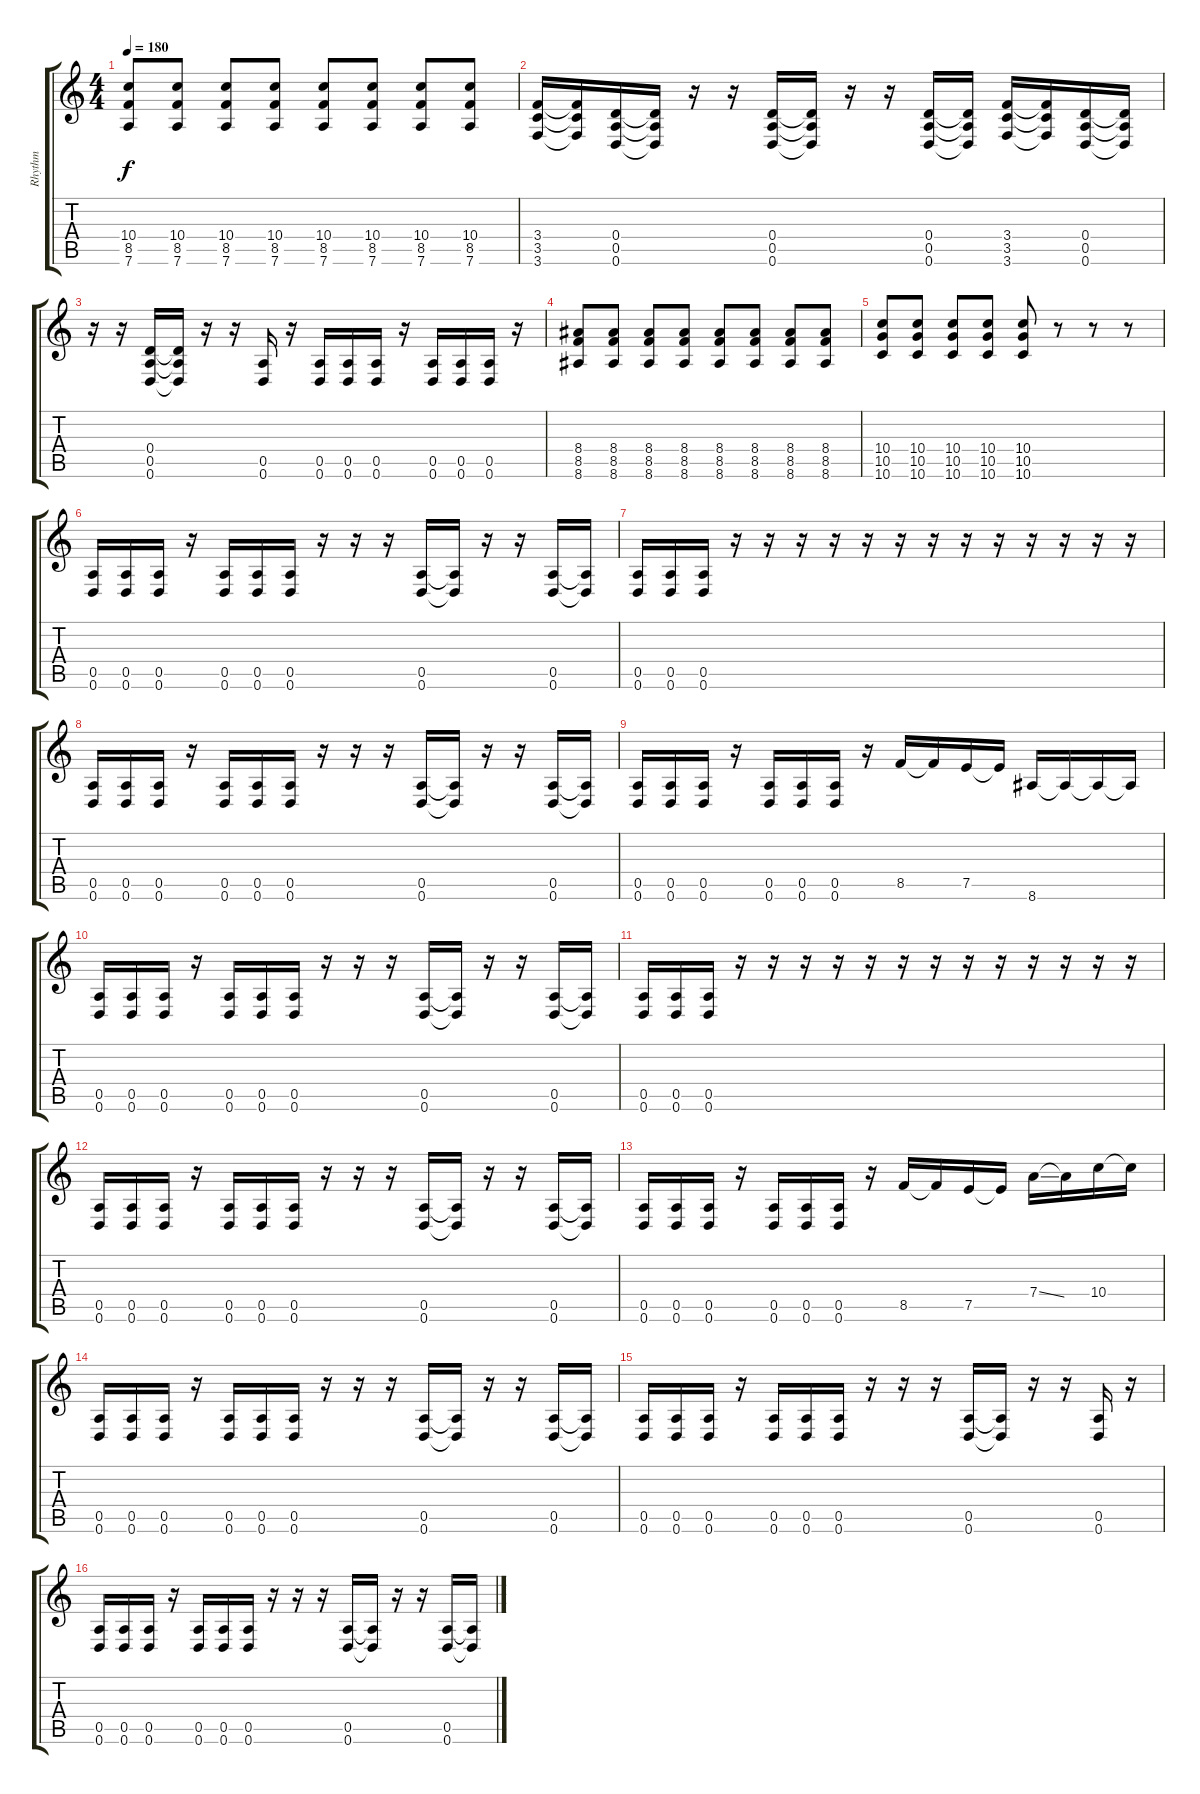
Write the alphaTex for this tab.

\track ("Rhythm" "Rhythm") {instrument distortionguitar}
\staff {score tabs}
\tuning (E4 B3 G3 D3 A2 D2) {hide}
\ts (4 4)
\tempo 180
\clef g2
\ks c
(10.4 8.5 7.6).8{dy f} (10.4 8.5 7.6).8 (10.4 8.5 7.6).8 (10.4 8.5 7.6).8 (10.4 8.5 7.6).8 (10.4 8.5 7.6).8 (10.4 8.5 7.6).8 (10.4 8.5 7.6).8 |
(3.4 3.5 3.6).16 (3.4{t} 3.5{t} 3.6{t}).16 (0.4 0.5 0.6).16 (0.4{t} 0.5{t} 0.6{t}).16 r.16 r.16 (0.4 0.5 0.6).16 (0.4{t} 0.5{t} 0.6{t}).16 r.16 r.16 (0.4 0.5 0.6).16 (0.4{t} 0.5{t} 0.6{t}).16 (3.4 3.5 3.6).16 (3.4{t} 3.5{t} 3.6{t}).16 (0.4 0.5 0.6).16 (0.4{t} 0.5{t} 0.6{t}).16 |
r.16 r.16 (0.4 0.5 0.6).16 (0.4{t} 0.5{t} 0.6{t}).16 r.16 r.16 (0.5 0.6).16 r.16 (0.5 0.6).16 (0.5 0.6).16 (0.5 0.6).16 r.16 (0.5 0.6).16 (0.5 0.6).16 (0.5 0.6).16 r.16 |
(8.4 8.5 8.6).8 (8.4 8.5 8.6).8 (8.4 8.5 8.6).8 (8.4 8.5 8.6).8 (8.4 8.5 8.6).8 (8.4 8.5 8.6).8 (8.4 8.5 8.6).8 (8.4 8.5 8.6).8 |
(10.4 10.5 10.6).8 (10.4 10.5 10.6).8 (10.4 10.5 10.6).8 (10.4 10.5 10.6).8 (10.4 10.5 10.6).8 r.8 r.8 r.8 |
(0.5 0.6).16 (0.5 0.6).16 (0.5 0.6).16 r.16 (0.5 0.6).16 (0.5 0.6).16 (0.5 0.6).16 r.16 r.16 r.16 (0.5 0.6).16 (0.5{t} 0.6{t}).16 r.16 r.16 (0.5 0.6).16 (0.5{t} 0.6{t}).16 |
(0.5 0.6).16 (0.5 0.6).16 (0.5 0.6).16 r.16 r.16 r.16 r.16 r.16 r.16 r.16 r.16 r.16 r.16 r.16 r.16 r.16 |
(0.5 0.6).16 (0.5 0.6).16 (0.5 0.6).16 r.16 (0.5 0.6).16 (0.5 0.6).16 (0.5 0.6).16 r.16 r.16 r.16 (0.5 0.6).16 (0.5{t} 0.6{t}).16 r.16 r.16 (0.5 0.6).16 (0.5{t} 0.6{t}).16 |
(0.5 0.6).16 (0.5 0.6).16 (0.5 0.6).16 r.16 (0.5 0.6).16 (0.5 0.6).16 (0.5 0.6).16 r.16 8.5.16 8.5{t}.16 7.5.16 7.5{t}.16 8.6.16 8.6{t}.16 8.6{t}.16 8.6{t}.16 |
(0.5 0.6).16 (0.5 0.6).16 (0.5 0.6).16 r.16 (0.5 0.6).16 (0.5 0.6).16 (0.5 0.6).16 r.16 r.16 r.16 (0.5 0.6).16 (0.5{t} 0.6{t}).16 r.16 r.16 (0.5 0.6).16 (0.5{t} 0.6{t}).16 |
(0.5 0.6).16 (0.5 0.6).16 (0.5 0.6).16 r.16 r.16 r.16 r.16 r.16 r.16 r.16 r.16 r.16 r.16 r.16 r.16 r.16 |
(0.5 0.6).16 (0.5 0.6).16 (0.5 0.6).16 r.16 (0.5 0.6).16 (0.5 0.6).16 (0.5 0.6).16 r.16 r.16 r.16 (0.5 0.6).16 (0.5{t} 0.6{t}).16 r.16 r.16 (0.5 0.6).16 (0.5{t} 0.6{t}).16 |
(0.5 0.6).16 (0.5 0.6).16 (0.5 0.6).16 r.16 (0.5 0.6).16 (0.5 0.6).16 (0.5 0.6).16 r.16 8.5.16 8.5{t}.16 7.5.16 7.5{t}.16 7.4{ss}.16 7.4{t}.16 10.4.16 10.4{t}.16 |
(0.5 0.6).16 (0.5 0.6).16 (0.5 0.6).16 r.16 (0.5 0.6).16 (0.5 0.6).16 (0.5 0.6).16 r.16 r.16 r.16 (0.5 0.6).16 (0.5{t} 0.6{t}).16 r.16 r.16 (0.5 0.6).16 (0.5{t} 0.6{t}).16 |
(0.5 0.6).16 (0.5 0.6).16 (0.5 0.6).16 r.16 (0.5 0.6).16 (0.5 0.6).16 (0.5 0.6).16 r.16 r.16 r.16 (0.5 0.6).16 (0.5{t} 0.6{t}).16 r.16 r.16 (0.5 0.6).16 r.16 |
(0.5 0.6).16 (0.5 0.6).16 (0.5 0.6).16 r.16 (0.5 0.6).16 (0.5 0.6).16 (0.5 0.6).16 r.16 r.16 r.16 (0.5 0.6).16 (0.5{t} 0.6{t}).16 r.16 r.16 (0.5 0.6).16 (0.5{t} 0.6{t}).16
